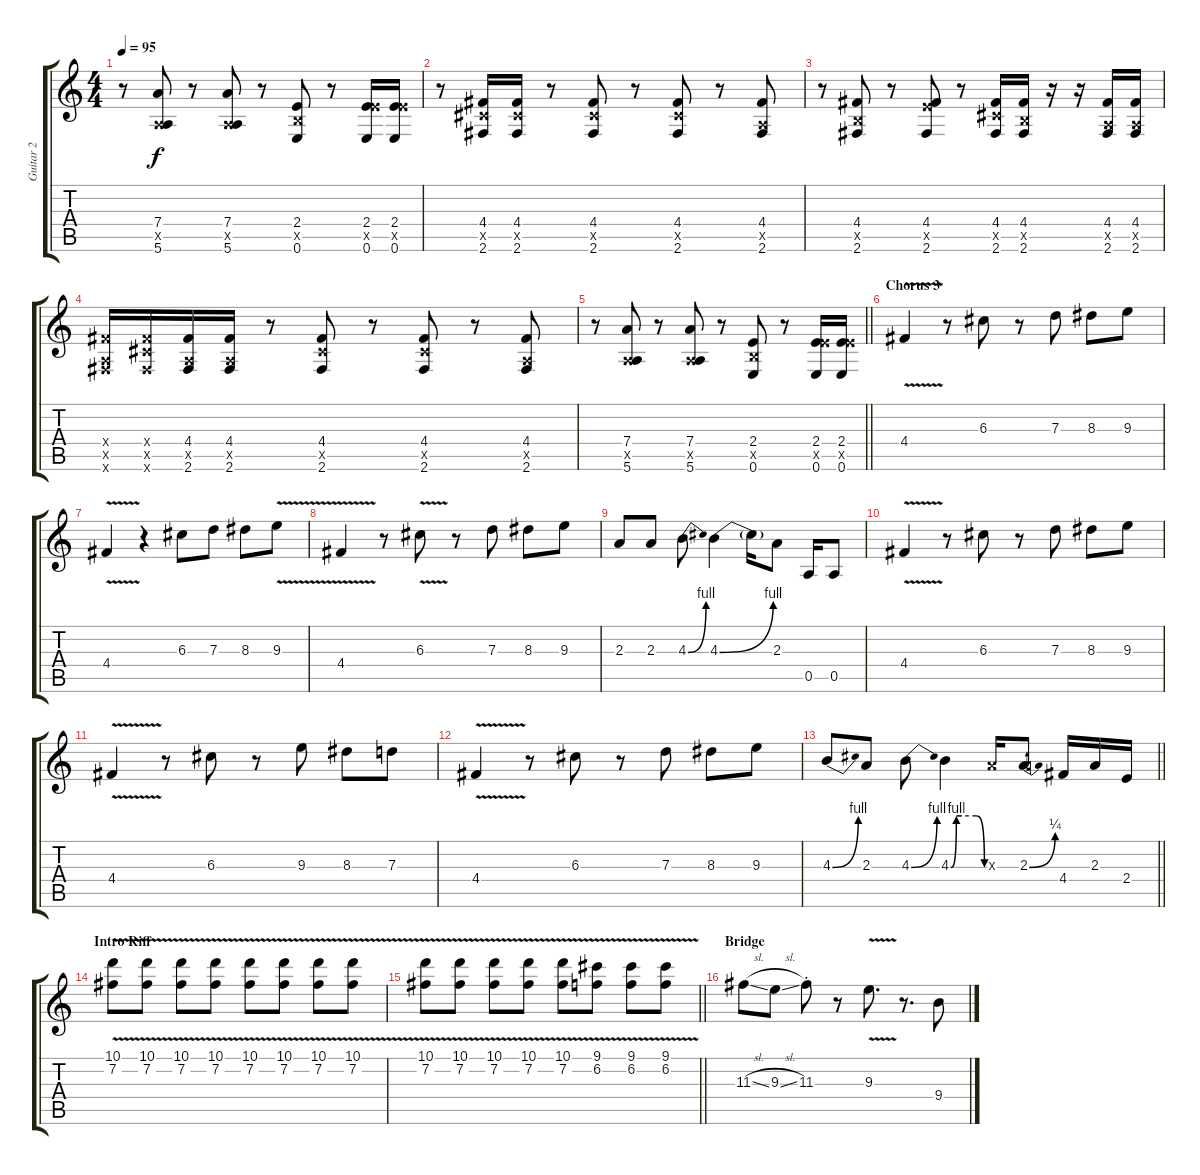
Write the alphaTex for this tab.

\track ("Guitar 2" "Guitar 2") {instrument overdrivenguitar bank 255}
\staff {score tabs}
\tuning (E4 B3 G3 D3 A2 E2) {hide}
\ts (4 4)
\tempo 95
\clef g2
\ks c
r.8{dy f} (7.4 0.5{x} 5.6).8 r.8 (7.4 0.5{x} 5.6).8 r.8 (2.4 2.5{x} 0.6).8 r.8 (2.4 7.5{x} 0.6).16 (2.4 7.5{x} 0.6).16 |
r.8 (4.4 4.5{x} 2.6).16 (4.4 4.5{x} 2.6).16 r.8 (4.4 4.5{x} 2.6).8 r.8 (4.4 4.5{x} 2.6).8 r.8 (4.4 0.5{x} 2.6).8 |
r.8 (4.4 2.5{x} 2.6).8 r.8 (4.4 7.5{x} 2.6).8 r.8 (4.4 4.5{x} 2.6).16 (4.4 2.5{x} 2.6).16 r.16 r.16 (4.4 0.5{x} 2.6).16 (4.4 0.5{x} 2.6).16 |
(4.4{x} 0.5{x} 2.6{x}).16 (4.4{x} 4.5{x} 2.6{x}).16 (4.4 0.5{x} 2.6).16 (4.4 0.5{x} 2.6).16 r.8 (4.4 4.5{x} 2.6).8 r.8 (4.4 4.5{x} 2.6).8 r.8 (4.4 0.5{x} 2.6).8 |
\barLineRight lightlight
r.8 (7.4 0.5{x} 5.6).8 r.8 (7.4 0.5{x} 5.6).8 r.8 (2.4 2.5{x} 0.6).8 r.8 (2.4 7.5{x} 0.6).16 (2.4 7.5{x} 0.6).16 |
\section ("" "Chorus 3")
4.4{v}.4 r.8 6.3.8 r.8 7.3.8 8.3.8 9.3.8 |
4.4{v}.4 r.4 6.3.8 7.3.8 8.3.8 9.3{v}.8 |
4.4{v}.4 r.8 6.3{v}.8 r.8 7.3.8 8.3.8 9.3.8 |
2.3.8 2.3.8 4.3{be (bend 0 0 60 4)}.8 4.3{be (bend 0 0 60 4)}.4 4.3{t}.16 2.3.8 0.5.16 0.5.8 |
4.4{v}.4 r.8 6.3.8 r.8 7.3.8 8.3.8 9.3.8 |
4.4{v}.4 r.8 6.3.8 r.8 9.3.8 8.3.8 7.3.8 |
4.4{v}.4 r.8 6.3.8 r.8 7.3.8 8.3.8 9.3.8 |
\barLineRight lightlight
4.3{be (bend 0 0 60 4)}.8 2.3.8 4.3{be (bend 0 0 60 4)}.8 4.3{be (custom 0 0 10 4 20 4 45 4 60 0)}.4 2.3{x}.16 2.3{be (bend 0 0 60 1)}.8 4.4.16 2.3.16 2.4.16 |
\section ("" "Intro Riff")
(10.1{v} 7.2{v}).8 (10.1{v} 7.2{v}).8 (10.1{v} 7.2{v}).8 (10.1{v} 7.2{v}).8 (10.1{v} 7.2{v}).8 (10.1{v} 7.2{v}).8 (10.1{v} 7.2{v}).8 (10.1{v} 7.2{v}).8 |
\barLineRight lightlight
(10.1{v} 7.2{v}).8 (10.1{v} 7.2{v}).8 (10.1{v} 7.2{v}).8 (10.1{v} 7.2{v}).8 (10.1{v} 7.2{v}).8 (9.1{v} 6.2{v}).8 (9.1{v} 6.2{v}).8 (9.1{v} 6.2{v}).8 |
\section ("" "Bridge")
11.3{sl}.8 9.3{sl}.8 11.3{st}.8 r.8 9.3{v}.8{d} r.8{d} 9.4.8
